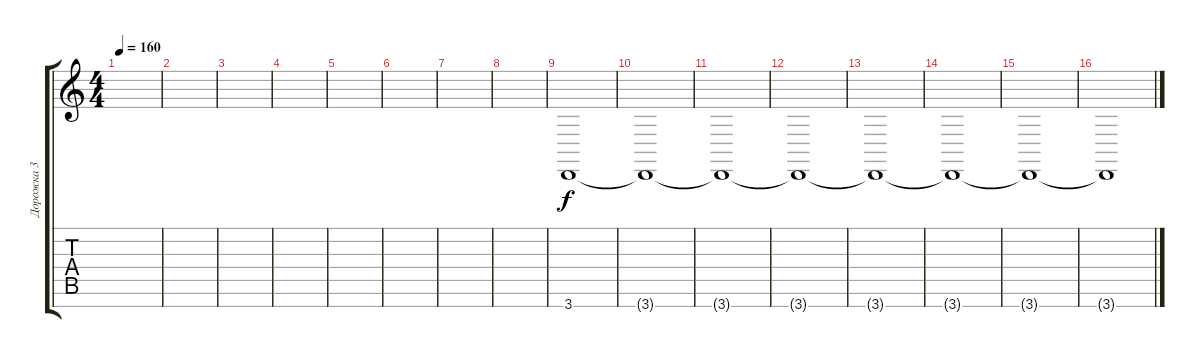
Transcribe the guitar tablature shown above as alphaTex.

\track ("Дорожка 3" "Дорожка 3") {instrument stringensemble1}
\staff {score tabs}
\tuning (E4 B3 G3 D3 A2 E2 B1) {hide}
\ts (4 4)
\tempo 160
\clef g2
\ks c
|
|
|
|
|
|
|
|
3.7.1 |
3.7{t}.1 |
3.7{t}.1 |
3.7{t}.1 |
3.7{t}.1 |
3.7{t}.1 |
3.7{t}.1 |
3.7{t}.1
